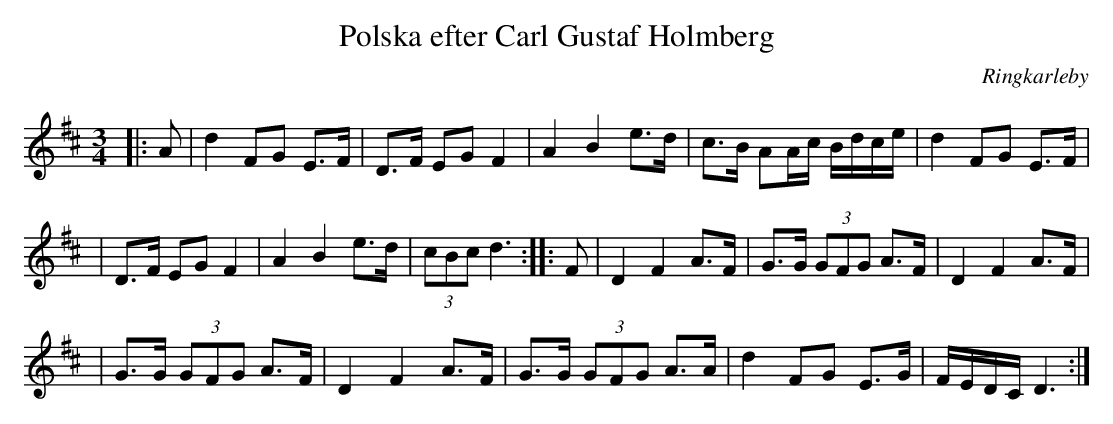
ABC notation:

X:1
T: Polska efter Carl Gustaf Holmberg
O: Ringkarleby
M: 3/4
L: 1/8
K: D
|: A | d2 FG E>F | D>F EG F2 | A2 B2 e>d | c>B AA/c/ B/d/c/e/ |  d2 FG E>F |
| D>F EG F2 | A2 B2 e>d | (3cBc d3 :: F | D2 F2 A>F | G>G (3GFG A>F | D2 F2 A>F |
| G>G (3GFG A>F |  D2 F2 A>F | G>G (3GFG A>A |  d2 FG E>G | F/E/D/C/ D3 :|
